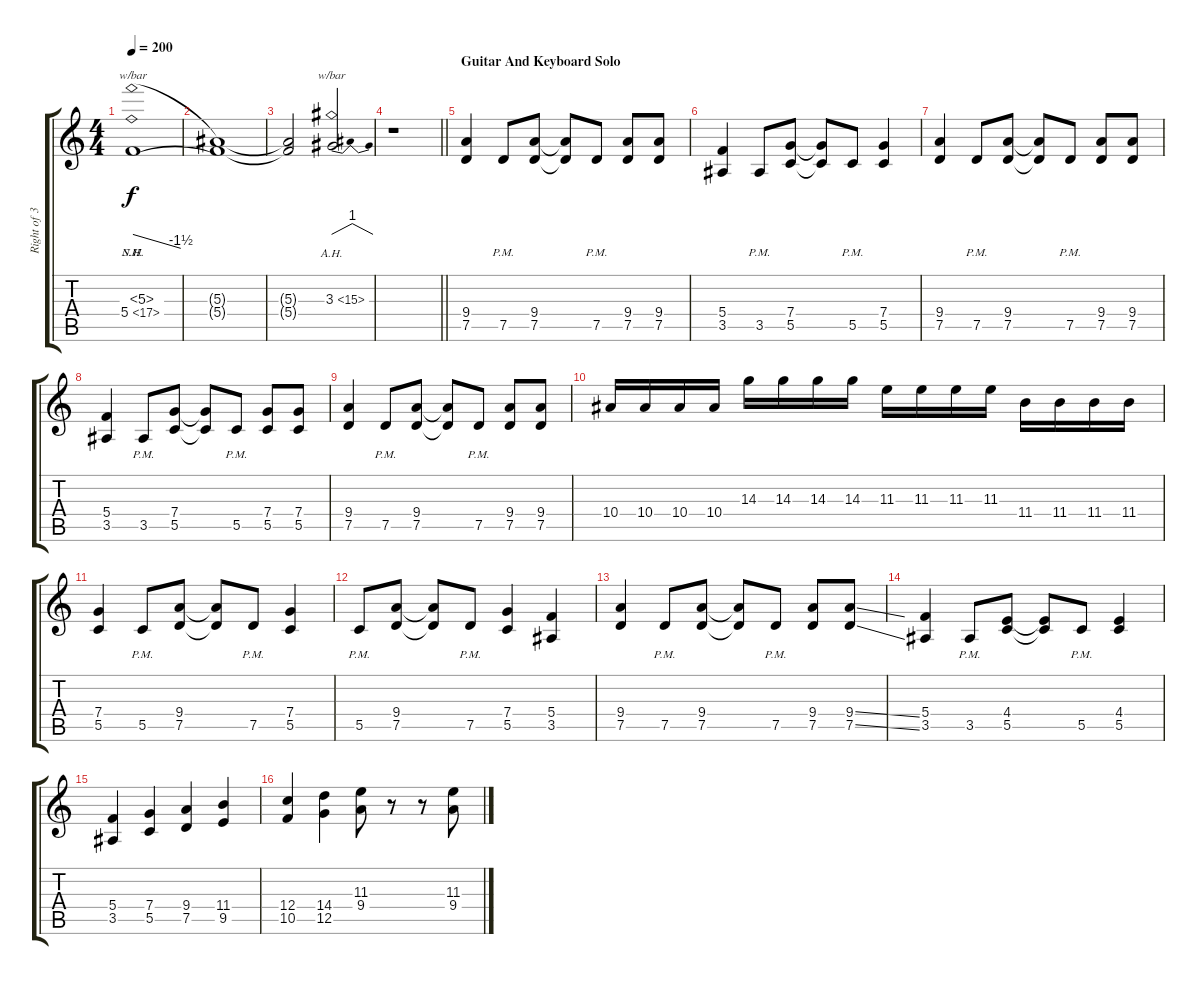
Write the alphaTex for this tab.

\track ("Right of 3" "Right of 3") {mute instrument distortionguitar}
\staff {score tabs}
\tuning (D4 A3 F3 C3 G2 D2) {hide}
\ts (4 4)
\tempo 200
\clef g2
\ks c
(5.3{nh} 5.4{sh 12}).1{tbe (dive default 0 0 60 -6) dy f} |
(5.3{t} 5.4{t}).1 |
(5.3{t} 5.4{t}).2 3.3{ah 12}.2{tbe (dip default 0 0 45 4 60 0)} |
\barLineRight lightlight
r.1 |
\section ("" "Guitar And Keyboard Solo")
(9.4 7.5).4 7.5{pm}.8 (9.4 7.5).8 (9.4{t} 7.5{t}).8 7.5{pm}.8 (9.4 7.5).8 (9.4 7.5).8 |
(5.4 3.5).4 3.5{pm}.8 (7.4 5.5).8 (7.4{t} 5.5{t}).8 5.5{pm}.8 (7.4 5.5).4 |
(9.4 7.5).4 7.5{pm}.8 (9.4 7.5).8 (9.4{t} 7.5{t}).8 7.5{pm}.8 (9.4 7.5).8 (9.4 7.5).8 |
(5.4 3.5).4 3.5{pm}.8 (7.4 5.5).8 (7.4{t} 5.5{t}).8 5.5{pm}.8 (7.4 5.5).8 (7.4 5.5).8 |
(9.4 7.5).4 7.5{pm}.8 (9.4 7.5).8 (9.4{t} 7.5{t}).8 7.5{pm}.8 (9.4 7.5).8 (9.4 7.5).8 |
10.4.16 10.4.16 10.4.16 10.4.16 14.3.16 14.3.16 14.3.16 14.3.16 11.3.16 11.3.16 11.3.16 11.3.16 11.4.16 11.4.16 11.4.16 11.4.16 |
(7.4 5.5).4 5.5{pm}.8 (9.4 7.5).8 (9.4{t} 7.5{t}).8 7.5{pm}.8 (7.4 5.5).4 |
5.5{pm}.8 (9.4 7.5).8 (9.4{t} 7.5{t}).8 7.5{pm}.8 (7.4 5.5).4 (5.4 3.5).4 |
(9.4 7.5).4 7.5{pm}.8 (9.4 7.5).8 (9.4{t} 7.5{t}).8 7.5{pm}.8 (9.4 7.5).8 (9.4{ss} 7.5{ss}).8 |
(5.4 3.5).4 3.5{pm}.8 (4.4 5.5).8 (4.4{t} 5.5{t}).8 5.5{pm}.8 (4.4 5.5).4 |
(5.4 3.5).4 (7.4 5.5).4 (9.4 7.5).4 (11.4 9.5).4 |
(12.4 10.5).4 (14.4 12.5).4 (11.3 9.4).8 r.8 r.8 (11.3 9.4).8
